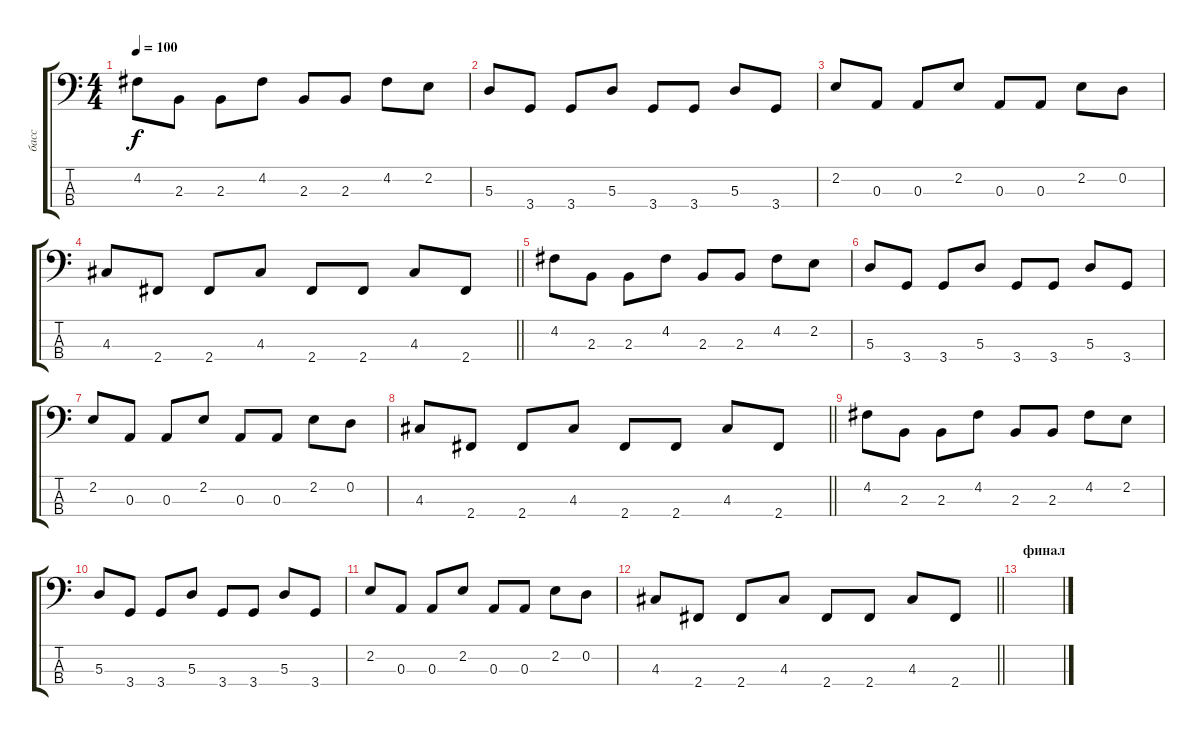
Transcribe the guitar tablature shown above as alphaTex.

\track ("басс" "басс") {instrument electricbassfinger}
\staff {score tabs}
\tuning (G2 D2 A1 E1) {hide}
\ts (4 4)
\tempo 100
\clef f4
\ks c
4.2.8{dy f} 2.3.8 2.3.8 4.2.8 2.3.8 2.3.8 4.2.8 2.2.8 |
5.3.8 3.4.8 3.4.8 5.3.8 3.4.8 3.4.8 5.3.8 3.4.8 |
2.2.8 0.3.8 0.3.8 2.2.8 0.3.8 0.3.8 2.2.8 0.2.8 |
\barLineRight lightlight
4.3.8 2.4.8 2.4.8 4.3.8 2.4.8 2.4.8 4.3.8 2.4.8 |
4.2.8 2.3.8 2.3.8 4.2.8 2.3.8 2.3.8 4.2.8 2.2.8 |
5.3.8 3.4.8 3.4.8 5.3.8 3.4.8 3.4.8 5.3.8 3.4.8 |
2.2.8 0.3.8 0.3.8 2.2.8 0.3.8 0.3.8 2.2.8 0.2.8 |
\barLineRight lightlight
4.3.8 2.4.8 2.4.8 4.3.8 2.4.8 2.4.8 4.3.8 2.4.8 |
4.2.8 2.3.8 2.3.8 4.2.8 2.3.8 2.3.8 4.2.8 2.2.8 |
5.3.8 3.4.8 3.4.8 5.3.8 3.4.8 3.4.8 5.3.8 3.4.8 |
2.2.8 0.3.8 0.3.8 2.2.8 0.3.8 0.3.8 2.2.8 0.2.8 |
\barLineRight lightlight
4.3.8 2.4.8 2.4.8 4.3.8 2.4.8 2.4.8 4.3.8 2.4.8 |
\section ("" "финал")
